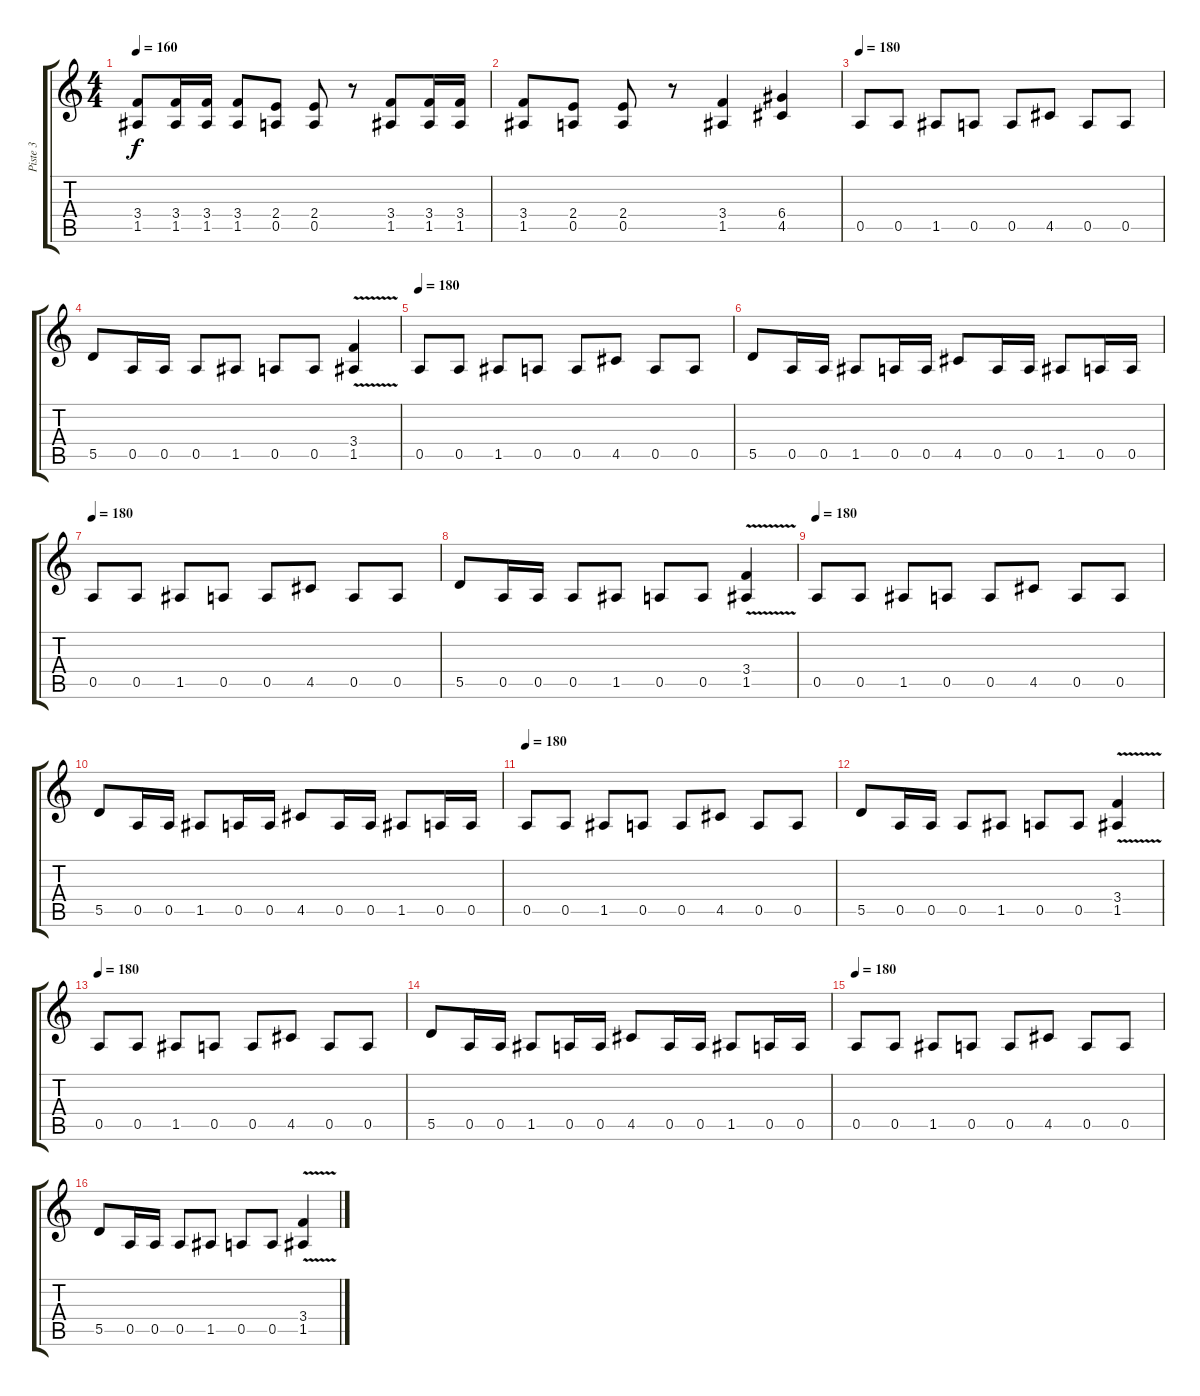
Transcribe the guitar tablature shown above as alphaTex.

\track ("Piste 3" "Piste 3") {instrument distortionguitar}
\staff {score tabs}
\tuning (E4 B3 G3 D3 A2 E2) {hide}
\ts (4 4)
\tempo 160
\clef g2
\ks c
(3.4 1.5).8{dy f} (3.4 1.5).16 (3.4 1.5).16 (3.4 1.5).8 (2.4 0.5).8 (2.4 0.5).8 r.8 (3.4 1.5).8 (3.4 1.5).16 (3.4 1.5).16 |
(3.4 1.5).8 (2.4 0.5).8 (2.4 0.5).8 r.8 (3.4 1.5).4 (6.4 4.5).4 |
\tempo 180
0.5.8 0.5.8 1.5.8 0.5.8 0.5.8 4.5.8 0.5.8 0.5.8 |
5.5.8 0.5.16 0.5.16 0.5.8 1.5.8 0.5.8 0.5.8 (3.4{v} 1.5{v}).4 |
\tempo 180
0.5.8 0.5.8 1.5.8 0.5.8 0.5.8 4.5.8 0.5.8 0.5.8 |
5.5.8 0.5.16 0.5.16 1.5.8 0.5.16 0.5.16 4.5.8 0.5.16 0.5.16 1.5.8 0.5.16 0.5.16 |
\tempo 180
0.5.8 0.5.8 1.5.8 0.5.8 0.5.8 4.5.8 0.5.8 0.5.8 |
5.5.8 0.5.16 0.5.16 0.5.8 1.5.8 0.5.8 0.5.8 (3.4{v} 1.5{v}).4 |
\tempo 180
0.5.8 0.5.8 1.5.8 0.5.8 0.5.8 4.5.8 0.5.8 0.5.8 |
5.5.8 0.5.16 0.5.16 1.5.8 0.5.16 0.5.16 4.5.8 0.5.16 0.5.16 1.5.8 0.5.16 0.5.16 |
\tempo 180
0.5.8 0.5.8 1.5.8 0.5.8 0.5.8 4.5.8 0.5.8 0.5.8 |
5.5.8 0.5.16 0.5.16 0.5.8 1.5.8 0.5.8 0.5.8 (3.4{v} 1.5{v}).4 |
\tempo 180
0.5.8 0.5.8 1.5.8 0.5.8 0.5.8 4.5.8 0.5.8 0.5.8 |
5.5.8 0.5.16 0.5.16 1.5.8 0.5.16 0.5.16 4.5.8 0.5.16 0.5.16 1.5.8 0.5.16 0.5.16 |
\tempo 180
0.5.8 0.5.8 1.5.8 0.5.8 0.5.8 4.5.8 0.5.8 0.5.8 |
5.5.8 0.5.16 0.5.16 0.5.8 1.5.8 0.5.8 0.5.8 (3.4{v} 1.5{v}).4
